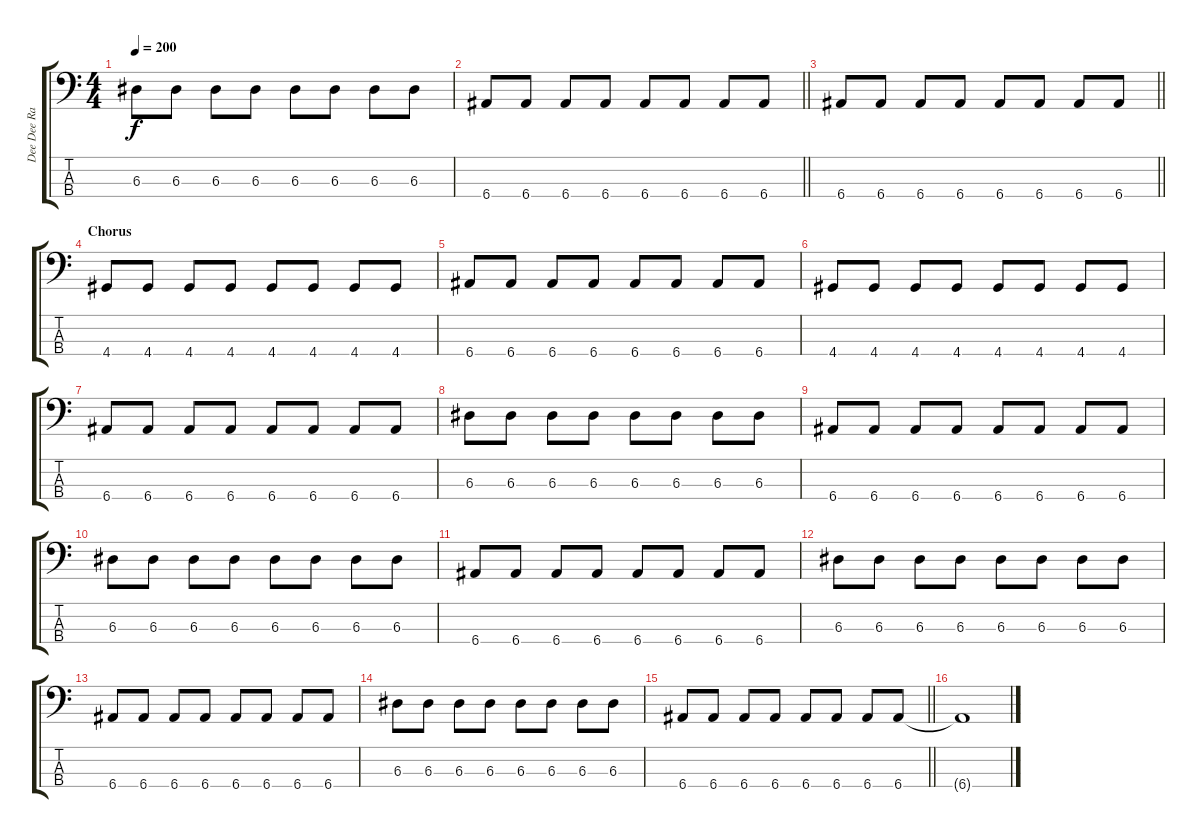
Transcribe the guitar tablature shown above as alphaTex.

\track ("Dee Dee Ramone" "Dee Dee Ra") {instrument electricbasspick}
\staff {score tabs}
\tuning (G2 D2 A1 E1) {hide}
\ts (4 4)
\tempo 200
\clef f4
\ks c
6.3.8{dy f} 6.3.8 6.3.8 6.3.8 6.3.8 6.3.8 6.3.8 6.3.8 |
\barLineRight lightlight
6.4.8 6.4.8 6.4.8 6.4.8 6.4.8 6.4.8 6.4.8 6.4.8 |
\section ("" "")
\barLineRight lightlight
6.4.8 6.4.8 6.4.8 6.4.8 6.4.8 6.4.8 6.4.8 6.4.8 |
\section ("" "Chorus")
4.4.8 4.4.8 4.4.8 4.4.8 4.4.8 4.4.8 4.4.8 4.4.8 |
6.4.8 6.4.8 6.4.8 6.4.8 6.4.8 6.4.8 6.4.8 6.4.8 |
4.4.8 4.4.8 4.4.8 4.4.8 4.4.8 4.4.8 4.4.8 4.4.8 |
6.4.8 6.4.8 6.4.8 6.4.8 6.4.8 6.4.8 6.4.8 6.4.8 |
6.3.8 6.3.8 6.3.8 6.3.8 6.3.8 6.3.8 6.3.8 6.3.8 |
6.4.8 6.4.8 6.4.8 6.4.8 6.4.8 6.4.8 6.4.8 6.4.8 |
6.3.8 6.3.8 6.3.8 6.3.8 6.3.8 6.3.8 6.3.8 6.3.8 |
6.4.8 6.4.8 6.4.8 6.4.8 6.4.8 6.4.8 6.4.8 6.4.8 |
6.3.8 6.3.8 6.3.8 6.3.8 6.3.8 6.3.8 6.3.8 6.3.8 |
6.4.8 6.4.8 6.4.8 6.4.8 6.4.8 6.4.8 6.4.8 6.4.8 |
6.3.8 6.3.8 6.3.8 6.3.8 6.3.8 6.3.8 6.3.8 6.3.8 |
\barLineRight lightlight
6.4.8 6.4.8 6.4.8 6.4.8 6.4.8 6.4.8 6.4.8 6.4.8 |
6.4{t}.1
